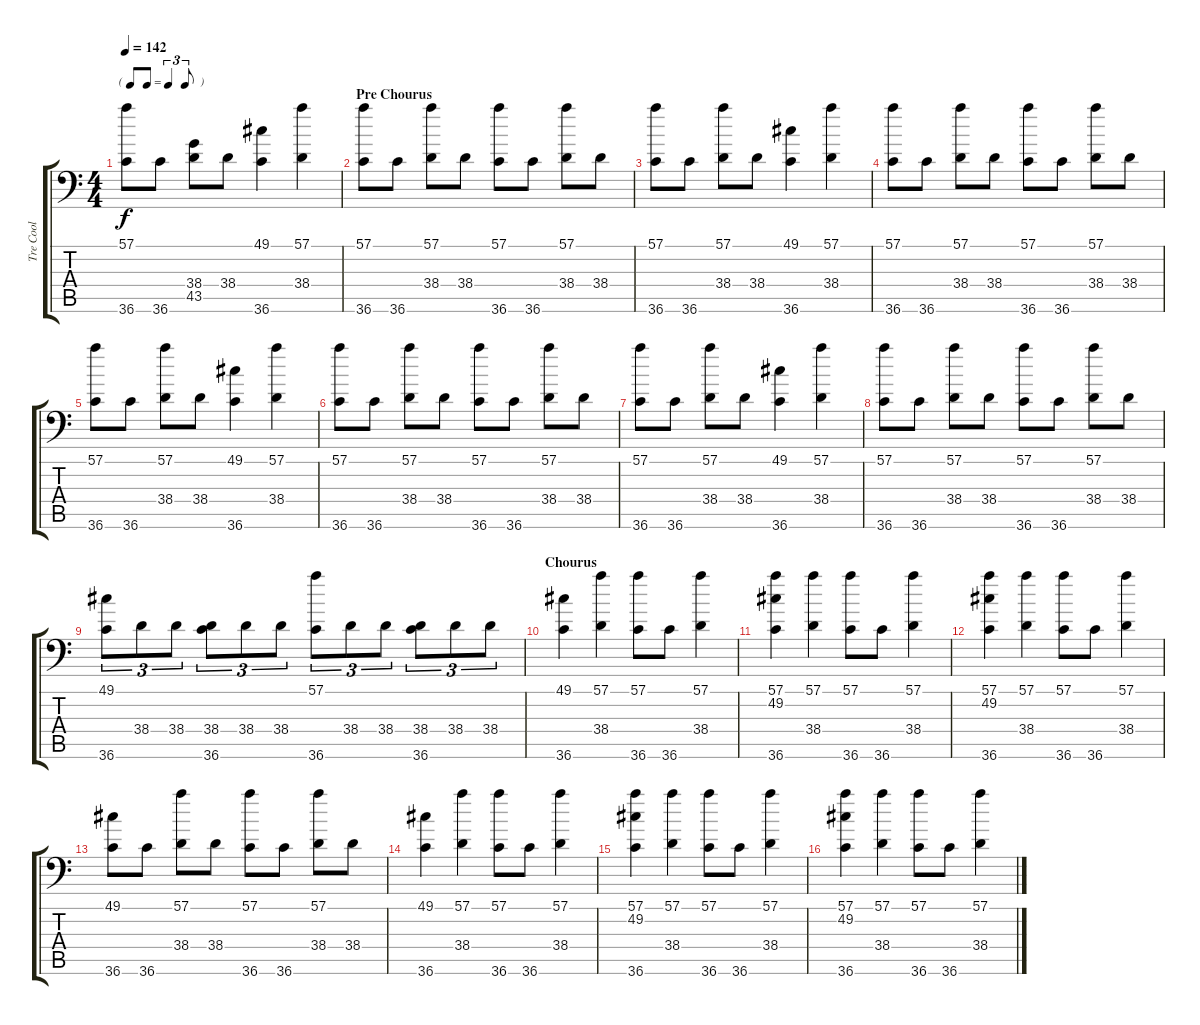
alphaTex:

\track ("Tre Cool" "Tre Cool") {instrument acousticgrandpiano}
\staff {score tabs}
\tuning (C-1 C-1 C-1 C-1 C-1 C-1) {hide}
\ts (4 4)
\tf triplet8th
\tempo 142
\clef f4
\ks c
(57.1 36.6).8{dy f} 36.6.8 (38.4 43.5).8 38.4.8 (49.1 36.6).4 (57.1 38.4).4 |
\section ("" "Pre Chourus")
(57.1 36.6).8 36.6.8 (57.1 38.4).8 38.4.8 (57.1 36.6).8 36.6.8 (57.1 38.4).8 38.4.8 |
(57.1 36.6).8 36.6.8 (57.1 38.4).8 38.4.8 (49.1 36.6).4 (57.1 38.4).4 |
(57.1 36.6).8 36.6.8 (57.1 38.4).8 38.4.8 (57.1 36.6).8 36.6.8 (57.1 38.4).8 38.4.8 |
(57.1 36.6).8 36.6.8 (57.1 38.4).8 38.4.8 (49.1 36.6).4 (57.1 38.4).4 |
(57.1 36.6).8 36.6.8 (57.1 38.4).8 38.4.8 (57.1 36.6).8 36.6.8 (57.1 38.4).8 38.4.8 |
(57.1 36.6).8 36.6.8 (57.1 38.4).8 38.4.8 (49.1 36.6).4 (57.1 38.4).4 |
(57.1 36.6).8 36.6.8 (57.1 38.4).8 38.4.8 (57.1 36.6).8 36.6.8 (57.1 38.4).8 38.4.8 |
(49.1 36.6).8{tu (3 2)} 38.4.8{tu (3 2)} 38.4.8{tu (3 2)} (38.4 36.6).8{tu (3 2)} 38.4.8{tu (3 2)} 38.4.8{tu (3 2)} (57.1 36.6).8{tu (3 2)} 38.4.8{tu (3 2)} 38.4.8{tu (3 2)} (38.4 36.6).8{tu (3 2)} 38.4.8{tu (3 2)} 38.4.8{tu (3 2)} |
\section ("" "Chourus")
(49.1 36.6).4 (57.1 38.4).4 (57.1 36.6).8 36.6.8 (57.1 38.4).4 |
(57.1 49.2 36.6).4 (57.1 38.4).4 (57.1 36.6).8 36.6.8 (57.1 38.4).4 |
(57.1 49.2 36.6).4 (57.1 38.4).4 (57.1 36.6).8 36.6.8 (57.1 38.4).4 |
(49.1 36.6).8 36.6.8 (57.1 38.4).8 38.4.8 (57.1 36.6).8 36.6.8 (57.1 38.4).8 38.4.8 |
(49.1 36.6).4 (57.1 38.4).4 (57.1 36.6).8 36.6.8 (57.1 38.4).4 |
(57.1 49.2 36.6).4 (57.1 38.4).4 (57.1 36.6).8 36.6.8 (57.1 38.4).4 |
(57.1 49.2 36.6).4 (57.1 38.4).4 (57.1 36.6).8 36.6.8 (57.1 38.4).4
